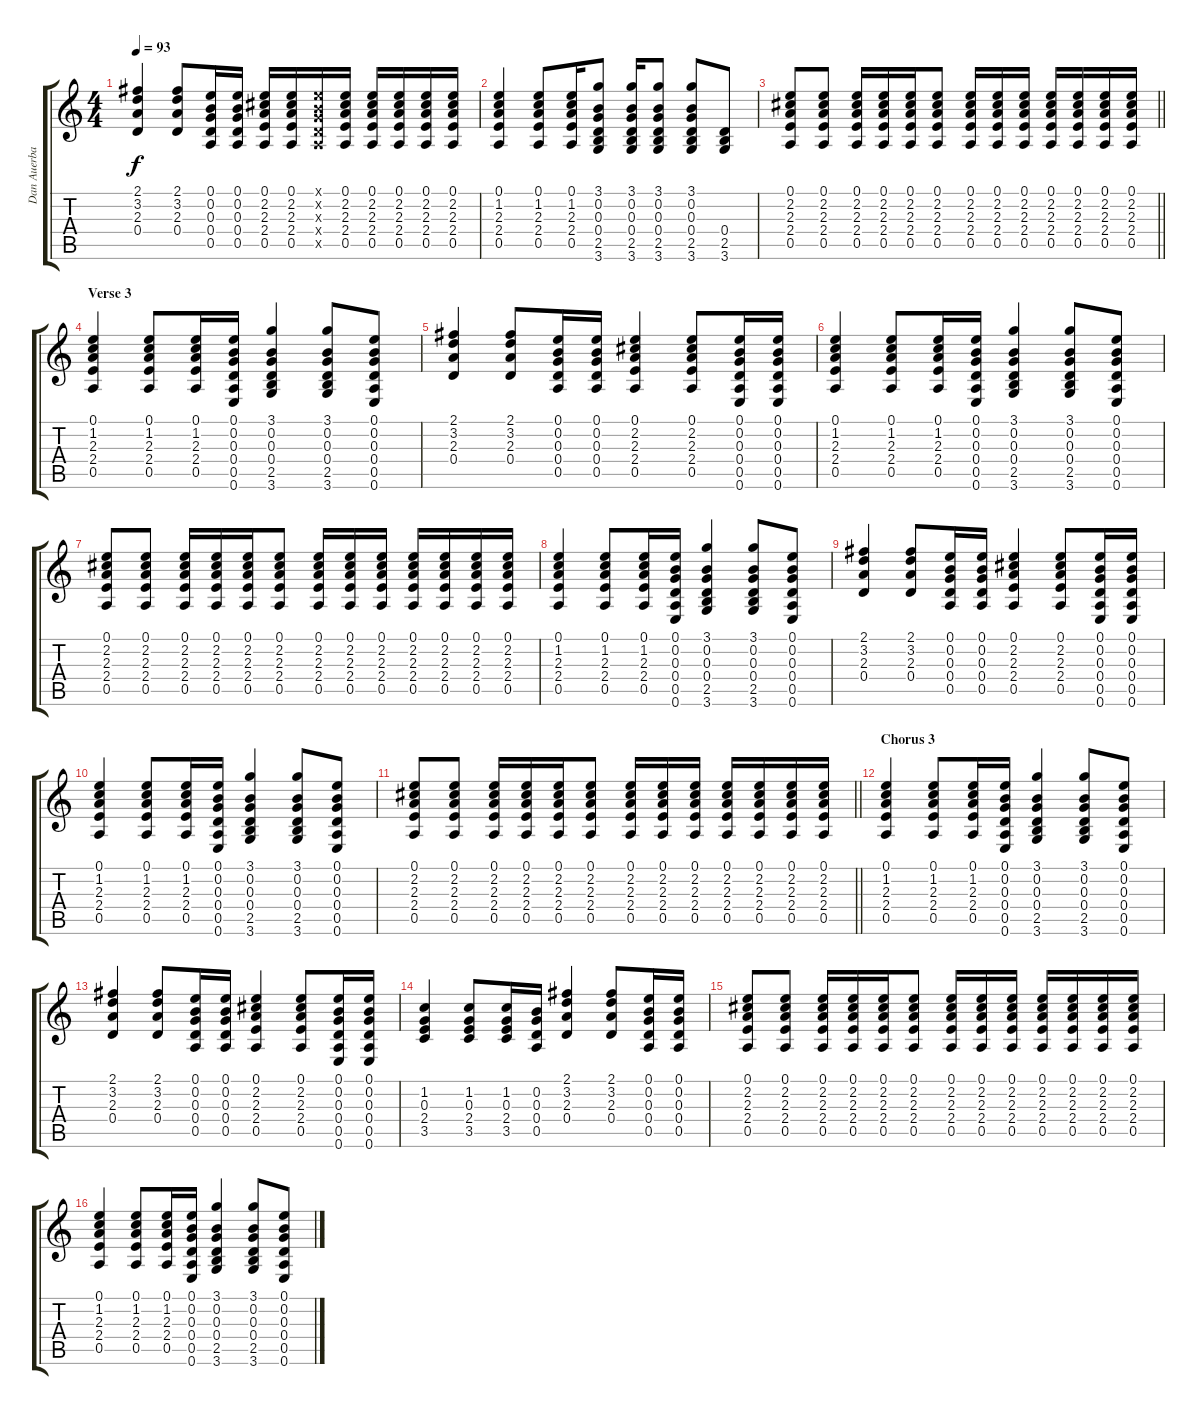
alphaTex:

\track ("Dan Auerbach [Guitar II]" "Dan Auerba") {instrument distortionguitar}
\staff {score tabs}
\tuning (E4 B3 G3 D3 A2 E2) {hide}
\ts (4 4)
\tempo 93
\clef g2
\ks c
(2.1 3.2 2.3 0.4).4{dy f} (2.1 3.2 2.3 0.4).8 (0.1 0.2 0.3 0.4 0.5).16 (0.1 0.2 0.3 0.4 0.5).16 (0.1 2.2 2.3 2.4 0.5).16 (0.1 2.2 2.3 2.4 0.5).16 (0.1{x} 0.2{x} 0.3{x} 0.4{x} 0.5{x}).16 (0.1 2.2 2.3 2.4 0.5).16 (0.1 2.2 2.3 2.4 0.5).16 (0.1 2.2 2.3 2.4 0.5).16 (0.1 2.2 2.3 2.4 0.5).16 (0.1 2.2 2.3 2.4 0.5).16 |
(0.1 1.2 2.3 2.4 0.5).4 (0.1 1.2 2.3 2.4 0.5).8 (0.1 1.2 2.3 2.4 0.5).16 (3.1 0.2 0.3 0.4 2.5 3.6).8 (3.1 0.2 0.3 0.4 2.5 3.6).16 (3.1 0.2 0.3 0.4 2.5 3.6).8 (3.1 0.2 0.3 0.4 2.5 3.6).8 (0.4 2.5 3.6).8 |
\barLineRight lightlight
(0.1 2.2 2.3 2.4 0.5).8 (0.1 2.2 2.3 2.4 0.5).8 (0.1 2.2 2.3 2.4 0.5).16 (0.1 2.2 2.3 2.4 0.5).16 (0.1 2.2 2.3 2.4 0.5).16 (0.1 2.2 2.3 2.4 0.5).8 (0.1 2.2 2.3 2.4 0.5).16 (0.1 2.2 2.3 2.4 0.5).16 (0.1 2.2 2.3 2.4 0.5).16 (0.1 2.2 2.3 2.4 0.5).16 (0.1 2.2 2.3 2.4 0.5).16 (0.1 2.2 2.3 2.4 0.5).16 (0.1 2.2 2.3 2.4 0.5).16 |
\section ("" "Verse 3")
(0.1 1.2 2.3 2.4 0.5).4 (0.1 1.2 2.3 2.4 0.5).8 (0.1 1.2 2.3 2.4 0.5).16 (0.1 0.2 0.3 0.4 0.5 0.6).16 (3.1 0.2 0.3 0.4 2.5 3.6).4 (3.1 0.2 0.3 0.4 2.5 3.6).8 (0.1 0.2 0.3 0.4 0.5 0.6).8 |
(2.1 3.2 2.3 0.4).4 (2.1 3.2 2.3 0.4).8 (0.1 0.2 0.3 0.4 0.5).16 (0.1 0.2 0.3 0.4 0.5).16 (0.1 2.2 2.3 2.4 0.5).4 (0.1 2.2 2.3 2.4 0.5).8 (0.1 0.2 0.3 0.4 0.5 0.6).16 (0.1 0.2 0.3 0.4 0.5 0.6).16 |
(0.1 1.2 2.3 2.4 0.5).4 (0.1 1.2 2.3 2.4 0.5).8 (0.1 1.2 2.3 2.4 0.5).16 (0.1 0.2 0.3 0.4 0.5 0.6).16 (3.1 0.2 0.3 0.4 2.5 3.6).4 (3.1 0.2 0.3 0.4 2.5 3.6).8 (0.1 0.2 0.3 0.4 0.5 0.6).8 |
(0.1 2.2 2.3 2.4 0.5).8 (0.1 2.2 2.3 2.4 0.5).8 (0.1 2.2 2.3 2.4 0.5).16 (0.1 2.2 2.3 2.4 0.5).16 (0.1 2.2 2.3 2.4 0.5).16 (0.1 2.2 2.3 2.4 0.5).8 (0.1 2.2 2.3 2.4 0.5).16 (0.1 2.2 2.3 2.4 0.5).16 (0.1 2.2 2.3 2.4 0.5).16 (0.1 2.2 2.3 2.4 0.5).16 (0.1 2.2 2.3 2.4 0.5).16 (0.1 2.2 2.3 2.4 0.5).16 (0.1 2.2 2.3 2.4 0.5).16 |
(0.1 1.2 2.3 2.4 0.5).4 (0.1 1.2 2.3 2.4 0.5).8 (0.1 1.2 2.3 2.4 0.5).16 (0.1 0.2 0.3 0.4 0.5 0.6).16 (3.1 0.2 0.3 0.4 2.5 3.6).4 (3.1 0.2 0.3 0.4 2.5 3.6).8 (0.1 0.2 0.3 0.4 0.5 0.6).8 |
(2.1 3.2 2.3 0.4).4 (2.1 3.2 2.3 0.4).8 (0.1 0.2 0.3 0.4 0.5).16 (0.1 0.2 0.3 0.4 0.5).16 (0.1 2.2 2.3 2.4 0.5).4 (0.1 2.2 2.3 2.4 0.5).8 (0.1 0.2 0.3 0.4 0.5 0.6).16 (0.1 0.2 0.3 0.4 0.5 0.6).16 |
(0.1 1.2 2.3 2.4 0.5).4 (0.1 1.2 2.3 2.4 0.5).8 (0.1 1.2 2.3 2.4 0.5).16 (0.1 0.2 0.3 0.4 0.5 0.6).16 (3.1 0.2 0.3 0.4 2.5 3.6).4 (3.1 0.2 0.3 0.4 2.5 3.6).8 (0.1 0.2 0.3 0.4 0.5 0.6).8 |
\barLineRight lightlight
(0.1 2.2 2.3 2.4 0.5).8 (0.1 2.2 2.3 2.4 0.5).8 (0.1 2.2 2.3 2.4 0.5).16 (0.1 2.2 2.3 2.4 0.5).16 (0.1 2.2 2.3 2.4 0.5).16 (0.1 2.2 2.3 2.4 0.5).8 (0.1 2.2 2.3 2.4 0.5).16 (0.1 2.2 2.3 2.4 0.5).16 (0.1 2.2 2.3 2.4 0.5).16 (0.1 2.2 2.3 2.4 0.5).16 (0.1 2.2 2.3 2.4 0.5).16 (0.1 2.2 2.3 2.4 0.5).16 (0.1 2.2 2.3 2.4 0.5).16 |
\section ("" "Chorus 3")
(0.1 1.2 2.3 2.4 0.5).4 (0.1 1.2 2.3 2.4 0.5).8 (0.1 1.2 2.3 2.4 0.5).16 (0.1 0.2 0.3 0.4 0.5 0.6).16 (3.1 0.2 0.3 0.4 2.5 3.6).4 (3.1 0.2 0.3 0.4 2.5 3.6).8 (0.1 0.2 0.3 0.4 0.5 0.6).8 |
(2.1 3.2 2.3 0.4).4 (2.1 3.2 2.3 0.4).8 (0.1 0.2 0.3 0.4 0.5).16 (0.1 0.2 0.3 0.4 0.5).16 (0.1 2.2 2.3 2.4 0.5).4 (0.1 2.2 2.3 2.4 0.5).8 (0.1 0.2 0.3 0.4 0.5 0.6).16 (0.1 0.2 0.3 0.4 0.5 0.6).16 |
(1.2 0.3 2.4 3.5).4 (1.2 0.3 2.4 3.5).8 (1.2 0.3 2.4 3.5).16 (0.2 0.3 0.4 0.5).16 (2.1 3.2 2.3 0.4).4 (2.1 3.2 2.3 0.4).8 (0.1 0.2 0.3 0.4 0.5).16 (0.1 0.2 0.3 0.4 0.5).16 |
(0.1 2.2 2.3 2.4 0.5).8 (0.1 2.2 2.3 2.4 0.5).8 (0.1 2.2 2.3 2.4 0.5).16 (0.1 2.2 2.3 2.4 0.5).16 (0.1 2.2 2.3 2.4 0.5).16 (0.1 2.2 2.3 2.4 0.5).8 (0.1 2.2 2.3 2.4 0.5).16 (0.1 2.2 2.3 2.4 0.5).16 (0.1 2.2 2.3 2.4 0.5).16 (0.1 2.2 2.3 2.4 0.5).16 (0.1 2.2 2.3 2.4 0.5).16 (0.1 2.2 2.3 2.4 0.5).16 (0.1 2.2 2.3 2.4 0.5).16 |
(0.1 1.2 2.3 2.4 0.5).4 (0.1 1.2 2.3 2.4 0.5).8 (0.1 1.2 2.3 2.4 0.5).16 (0.1 0.2 0.3 0.4 0.5 0.6).16 (3.1 0.2 0.3 0.4 2.5 3.6).4 (3.1 0.2 0.3 0.4 2.5 3.6).8 (0.1 0.2 0.3 0.4 0.5 0.6).8
